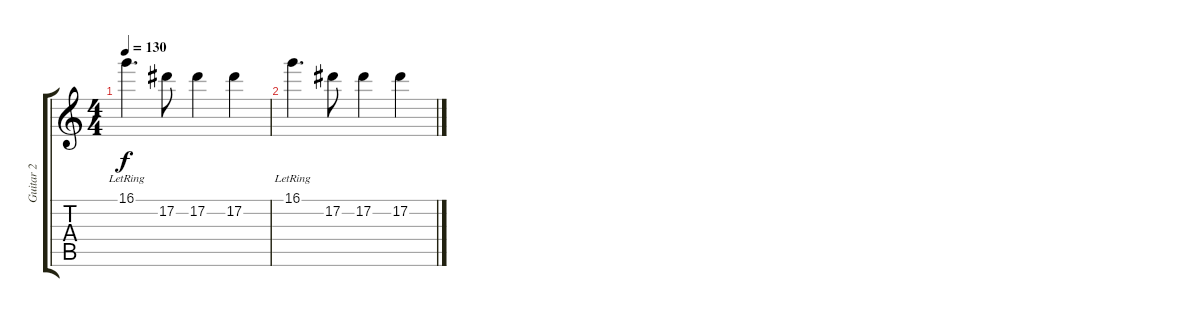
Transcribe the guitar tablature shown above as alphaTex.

\track ("Guitar 2" "Guitar 2") {instrument distortionguitar}
\staff {score tabs}
\tuning (Eb4 Bb3 Gb3 Db3 Ab2 Eb2) {hide}
\ts (4 4)
\tempo 130
\clef g2
\ks c
16.1{lr}.4{d dy f} 17.2.8 17.2.4 17.2.4 |
16.1{lr}.4{d} 17.2.8 17.2.4 17.2.4
